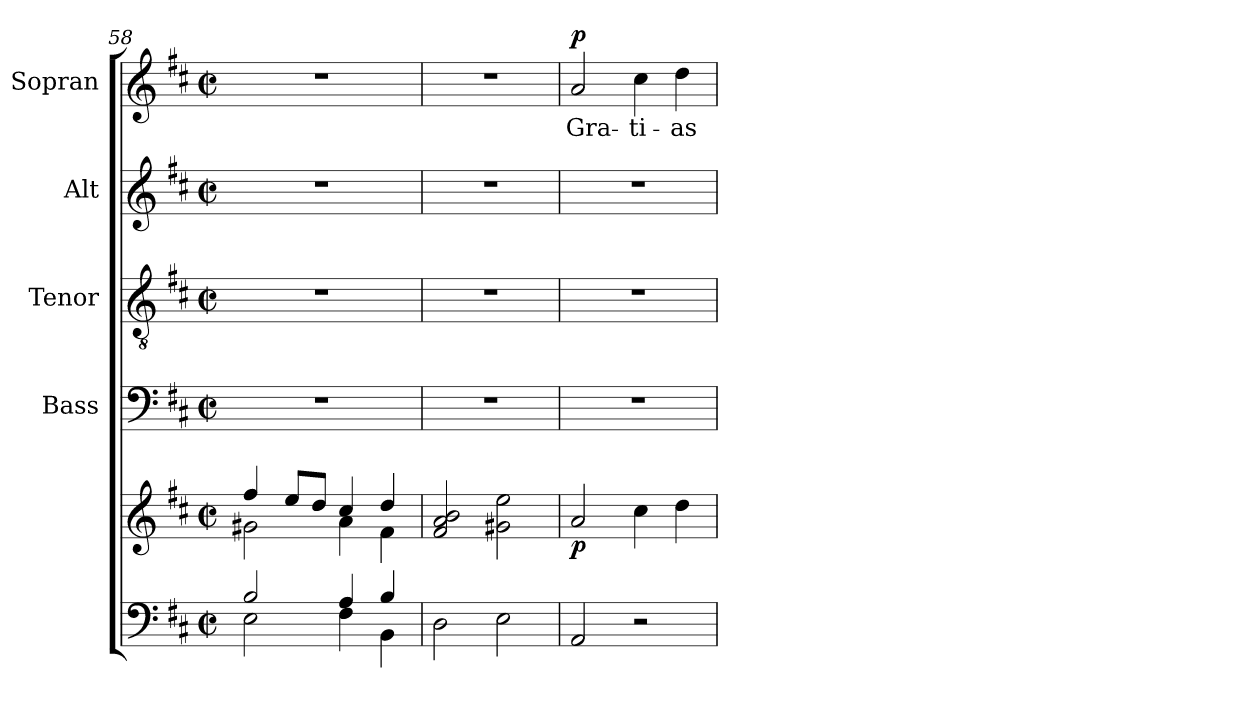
**kern	**kern	**dynam	**kern	**kern	**kern	**kern	**text	**dynam
*part5	*part5	*part5	*part4	*part3	*part2	*part1	*part1	*part1
*staff6	*staff5	*staff5/6	*staff4	*staff3	*staff2	*staff1	*staff1	*staff1
*	*	*	*I"Bass	*I"Tenor	*I"Alt	*I"Sopran	*	*
*	*	*	*I'B.	*I'T.	*I'A.	*I'S.	*	*
!!LO:LB:g=z
*clefF4	*clefG2	*	*clefF4	*clefGv2	*clefG2	*clefG2	*	*
*k[f#c#]	*k[f#c#]	*	*k[f#c#]	*k[f#c#]	*k[f#c#]	*k[f#c#]	*	*
*D:	*D:	*	*D:	*D:	*D:	*D:	*	*
*M2/2	*M2/2	*	*M2/2	*M2/2	*M2/2	*M2/2	*	*
*met(c|)	*met(c|)	*	*met(c|)	*met(c|)	*met(c|)	*met(c|)	*	*
=58	=58	=58	=58	=58	=58	=58	=58	=58
*^	*^	*	*	*	*	*	*	*
2B/	2E\	4ff#/	2g#X\	.	1r	1r	1r	1r	.	.
.	.	8ee/L	.	.	.	.	.	.	.	.
.	.	8dd/J	.	.	.	.	.	.	.	.
4A/	4F#\	4cc#/	4a\	.	.	.	.	.	.	.
4B/	4BB\	4dd/	4f#\	.	.	.	.	.	.	.
*v	*v	*	*	*	*	*	*	*	*	*
*	*v	*v	*	*	*	*	*	*	*
=59	=59	=59	=59	=59	=59	=59	=59	=59
2D\	2f#/ 2a/ 2b/	.	1r	1r	1r	1r	.	.
2E\	2g#X\ 2ee\	.	.	.	.	.	.	.
=60	=60	=60	=60	=60	=60	=60	=60	=60
!	!	!LO:DY:b	!	!	!	!	!LO:LY:b	!LO:DY:a
2AA/	2a/	p	1r	1r	1r	2a/	Gra-	p
!	!	!	!	!	!	!	!LO:LY:b	!
2r	4cc#\	.	.	.	.	4cc#\	-ti-	.
!	!	!	!	!	!	!	!LO:LY:b	!
.	4dd\	.	.	.	.	4dd\	-as	.
=	=	=	=	=	=	=	=	=
*-	*-	*-	*-	*-	*-	*-	*-	*-
